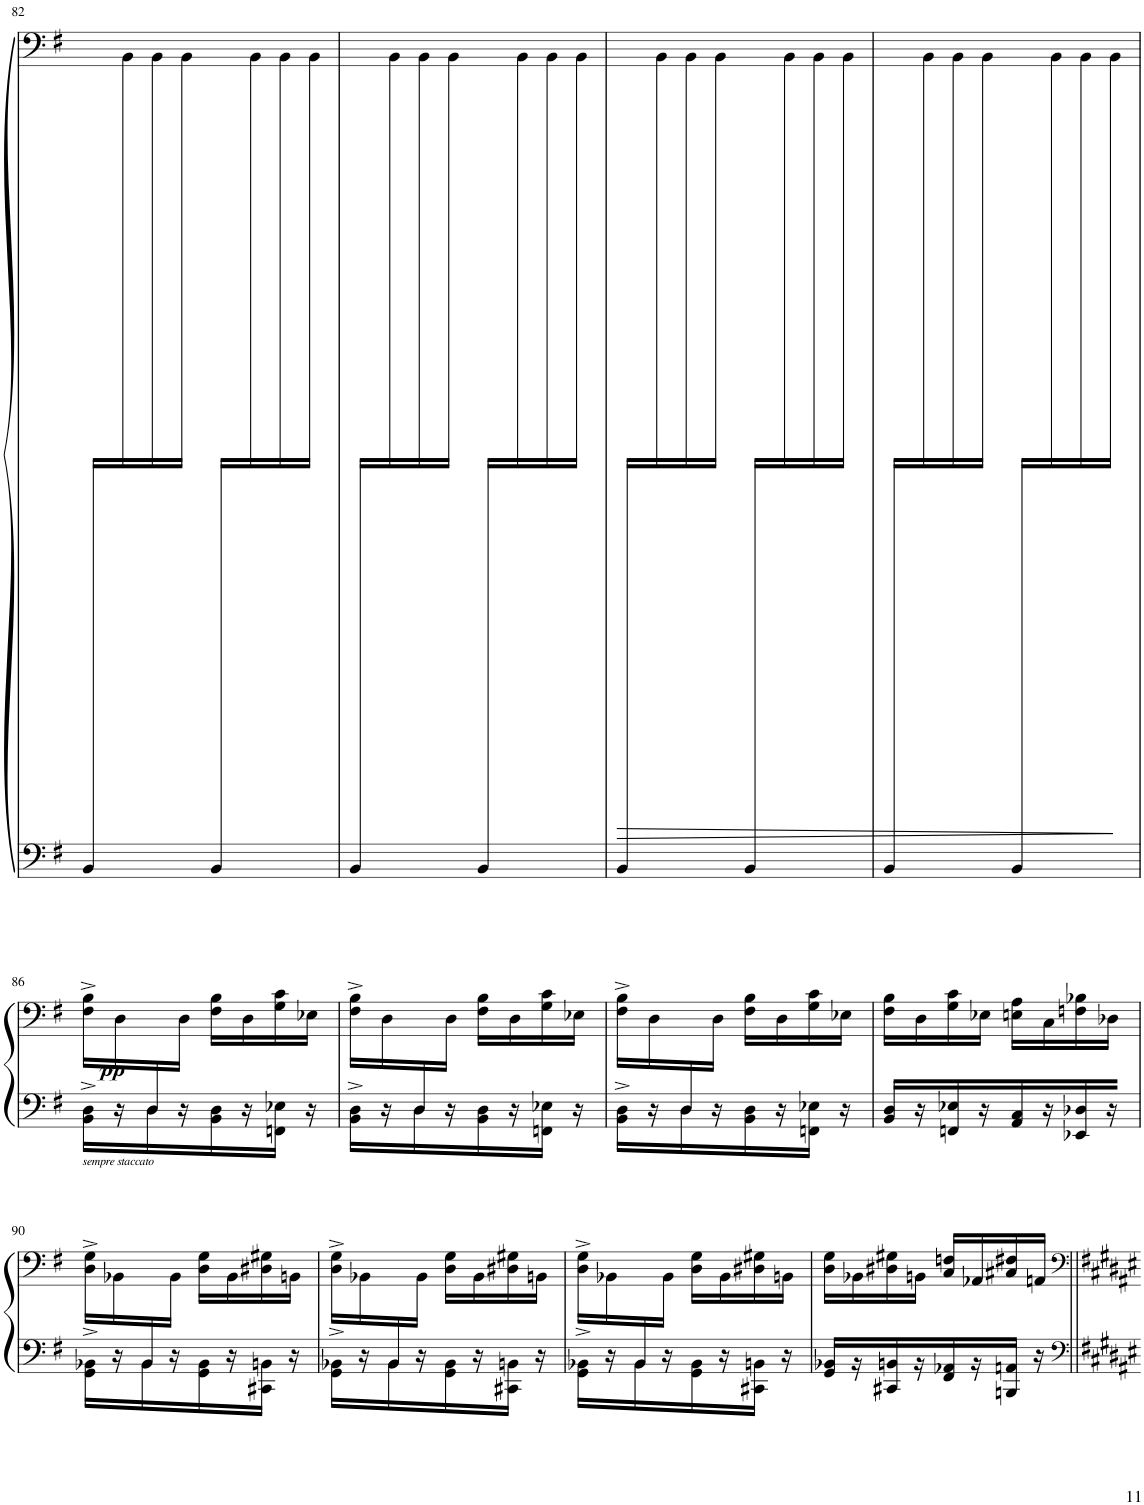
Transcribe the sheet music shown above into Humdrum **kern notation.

**kern	**kern	**dynam
*part1	*part1	*part1
*staff2	*staff1	*staff1/2
*I"Piano	*	*
!!LO:PB:g=z
*clefF4	*clefF4	*
*k[f#]	*k[f#]	*
*M2/4	*M2/4	*
=82	=82	=82
*^	*	*
16BB/LL	2ryy	16ryy	.
8.ryy	.	16BB\	.
.	.	16BB\	.
.	.	16BB\JJ	.
16BB/LL	.	16ryy	.
8.ryy	.	16BB\	.
.	.	16BB\	.
.	.	16BB\JJ	.
=83	=83	=83	=83
16BB/LL	2ryy	16ryy	.
8.ryy	.	16BB\	.
.	.	16BB\	.
.	.	16BB\JJ	.
16BB/LL	.	16ryy	.
8.ryy	.	16BB\	.
.	.	16BB\	.
.	.	16BB\JJ	.
=84	=84	=84	=84
!	!	!	!LO:HP:b=2
16BB/LL	2ryy	16ryy	>
8.ryy	.	16BB\	.
.	.	16BB\	.
.	.	16BB\JJ	.
16BB/LL	.	16ryy	.
8.ryy	.	16BB\	.
.	.	16BB\	.
.	.	16BB\JJ	.
*v	*v	*	*
.	.	]
=85	=85	=85
*^	*	*
16BB/LL	2ryy	16ryy	.
8.ryy	.	16BB\	.
.	.	16BB\	.
.	.	16BB\JJ	.
16BB/LL	.	16ryy	.
8.ryy	.	16BB\	.
.	.	16BB\	.
.	.	16BB\JJ	.
!!LO:LB:g=z
=86	=86	=86	=86
!LO:TX:b:i:t=sempre staccato	!	!	!
!	!	!	!LO:DY:b
8ryy	16BB\^ 16D\^LL	16F#\^ 16B\^LL	pp
.	16r	16D\	.
16D/	16D\	16ryy	.
4ryy	16r	16D\JJ	.
.	16BB\ 16D\	16F#\ 16B\LL	.
.	16r	16D\	.
.	16FFn\ 16E-X\JJ	16G\ 16c\	.
16ryy	16r	16E-X\JJ	.
=87	=87	=87	=87
8ryy	16BB\^ 16D\^LL	16F#\^ 16B\^LL	.
.	16r	16D\	.
16D/	16D\	16ryy	.
4ryy	16r	16D\JJ	.
.	16BB\ 16D\	16F#\ 16B\LL	.
.	16r	16D\	.
.	16FFn\ 16E-X\JJ	16G\ 16c\	.
16ryy	16r	16E-X\JJ	.
=88	=88	=88	=88
8ryy	16BB\^ 16D\^LL	16F#\^ 16B\^LL	.
.	16r	16D\	.
16D/	16D\	16ryy	.
4ryy	16r	16D\JJ	.
.	16BB\ 16D\	16F#\ 16B\LL	.
.	16r	16D\	.
.	16FFn\ 16E-X\JJ	16G\ 16c\	.
16ryy	16r	16E-X\JJ	.
*v	*v	*	*
=89	=89	=89
16BB/ 16D/LL	16F#\ 16B\LL	.
16r	16D\	.
16FFn/ 16E-X/	16G\ 16c\	.
16r	16E-X\JJ	.
16AA/ 16C/	16En\ 16A\LL	.
16r	16C\	.
16EE-X/ 16D-X/	16Fn\ 16B-X\	.
16r	16D-X\JJ	.
!!LO:LB:g=z
=90	=90	=90
*^	*	*
8ryy	16GG\^ 16BB-X\^LL	16D\^ 16G\^LL	.
.	16r	16BB-X\	.
16BB-/	16BB-\	16ryy	.
4ryy	16r	16BB-\JJ	.
.	16GG\ 16BB-\	16D\ 16G\LL	.
.	16r	16BB-\	.
.	16CC#X\ 16BBn\JJ	16D#X\ 16G#X\	.
16ryy	16r	16BBn\JJ	.
=91	=91	=91	=91
8ryy	16GG\^ 16BB-X\^LL	16D\^ 16G\^LL	.
.	16r	16BB-X\	.
16BB-/	16BB-\	16ryy	.
4ryy	16r	16BB-\JJ	.
.	16GG\ 16BB-\	16D\ 16G\LL	.
.	16r	16BB-\	.
.	16CC#X\ 16BBn\JJ	16D#X\ 16G#X\	.
16ryy	16r	16BBn\JJ	.
=92	=92	=92	=92
8ryy	16GG\^ 16BB-X\^LL	16D\^ 16G\^LL	.
.	16r	16BB-X\	.
16BB-/	16BB-\	16ryy	.
4ryy	16r	16BB-\JJ	.
.	16GG\ 16BB-\	16D\ 16G\LL	.
.	16r	16BB-\	.
.	16CC#X\ 16BBn\JJ	16D#X\ 16G#X\	.
16ryy	16r	16BBn\JJ	.
*v	*v	*	*
=93	=93	=93
16GG/ 16BB-X/LL	16D\ 16G\LL	.
16r	16BB-X\	.
16CC#X/ 16BBn/	16D#X\ 16G#X\	.
16r	16BBn\JJ	.
16FF#/ 16AA-X/	16C/ 16Fn/LL	.
16r	16AA-X/	.
16BBBn/ 16AAn/JJ	16C#X/ 16F#X/	.
16r	16AAn/JJ	.
=||	=||	=||
*-	*-	*-
